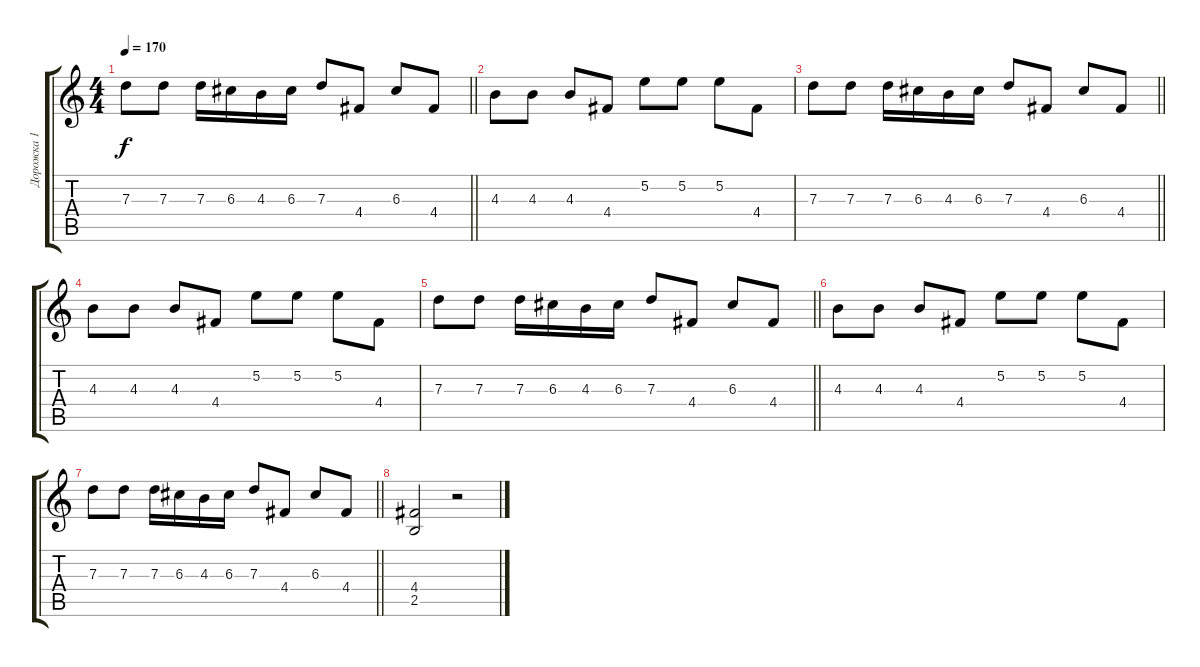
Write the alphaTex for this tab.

\track ("Дорожка 1" "Дорожка 1") {instrument distortionguitar}
\staff {score tabs}
\tuning (E4 B3 G3 D3 A2 E2) {hide}
\ts (4 4)
\tempo 170
\clef g2
\barLineRight lightlight
\ks c
7.3.8{dy f} 7.3.8 7.3.16 6.3.16 4.3.16 6.3.16 7.3.8 4.4.8 6.3.8 4.4.8 |
4.3.8 4.3.8 4.3.8 4.4.8 5.2.8 5.2.8 5.2.8 4.4.8 |
\barLineRight lightlight
7.3.8 7.3.8 7.3.16 6.3.16 4.3.16 6.3.16 7.3.8 4.4.8 6.3.8 4.4.8 |
4.3.8 4.3.8 4.3.8 4.4.8 5.2.8 5.2.8 5.2.8 4.4.8 |
\barLineRight lightlight
7.3.8 7.3.8 7.3.16 6.3.16 4.3.16 6.3.16 7.3.8 4.4.8 6.3.8 4.4.8 |
4.3.8 4.3.8 4.3.8 4.4.8 5.2.8 5.2.8 5.2.8 4.4.8 |
\barLineRight lightlight
7.3.8 7.3.8 7.3.16 6.3.16 4.3.16 6.3.16 7.3.8 4.4.8 6.3.8 4.4.8 |
(4.4 2.5).2 r.2
